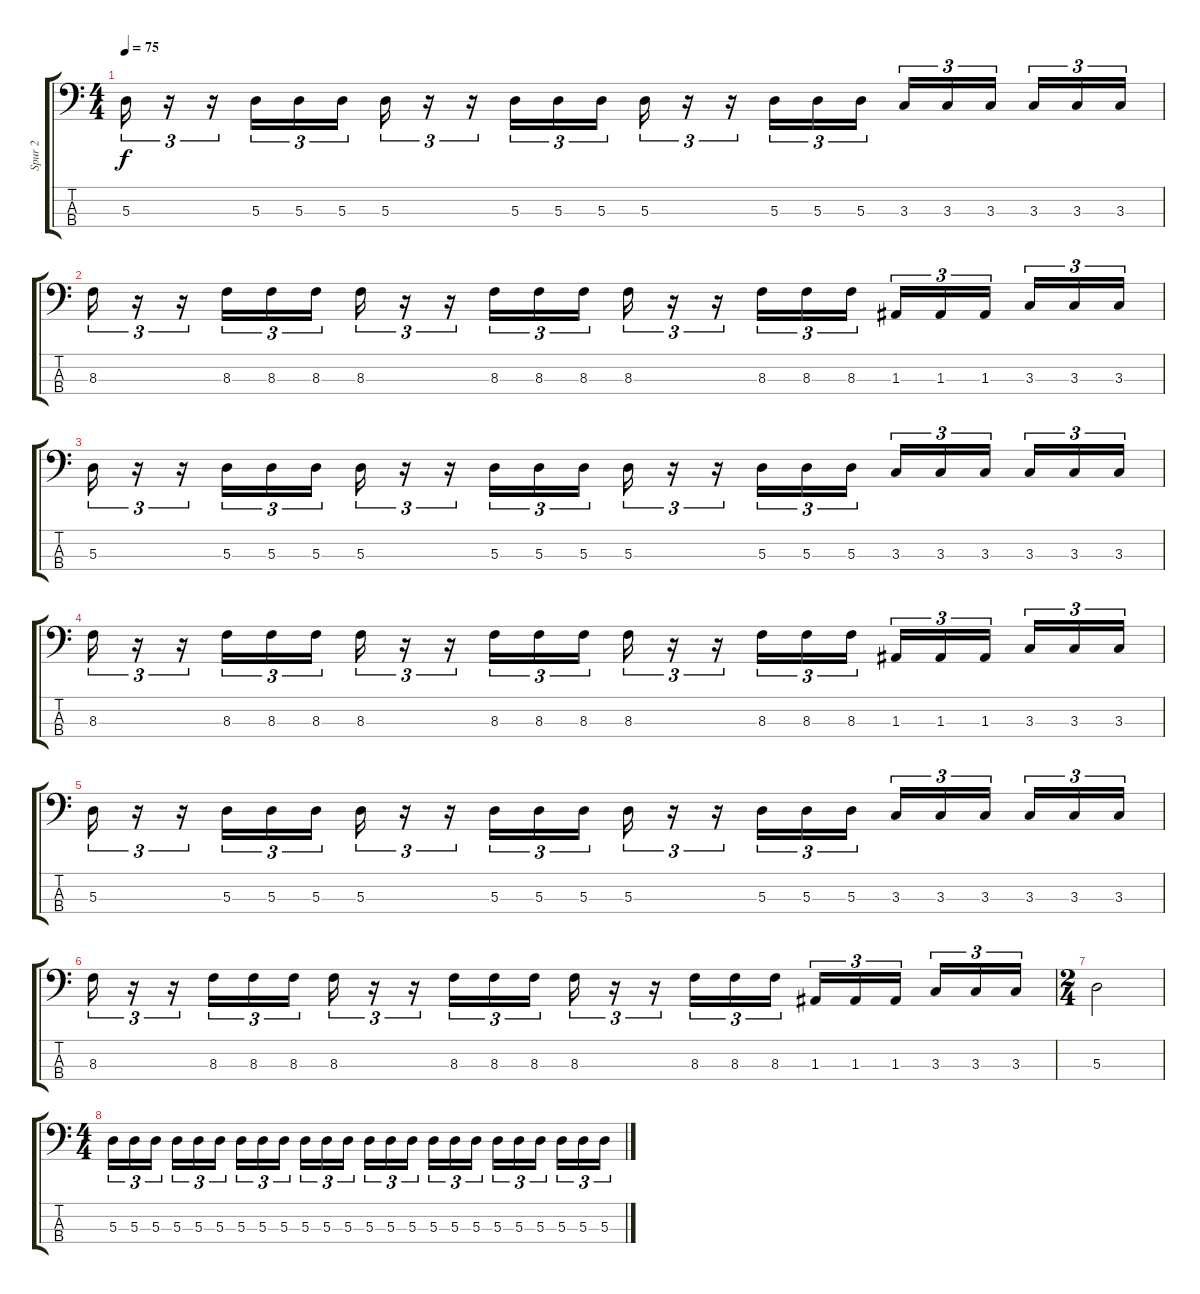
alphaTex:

\track ("Spur 2" "Spur 2") {instrument electricbassfinger}
\staff {score tabs}
\tuning (G2 D2 A1 E1) {hide}
\ts (4 4)
\tempo 75
\clef f4
\ks c
5.3.16{tu (3 2) dy f} r.16{tu (3 2)} r.16{tu (3 2)} 5.3.16{tu (3 2)} 5.3.16{tu (3 2)} 5.3.16{tu (3 2)} 5.3.16{tu (3 2)} r.16{tu (3 2)} r.16{tu (3 2)} 5.3.16{tu (3 2)} 5.3.16{tu (3 2)} 5.3.16{tu (3 2)} 5.3.16{tu (3 2)} r.16{tu (3 2)} r.16{tu (3 2)} 5.3.16{tu (3 2)} 5.3.16{tu (3 2)} 5.3.16{tu (3 2)} 3.3.16{tu (3 2)} 3.3.16{tu (3 2)} 3.3.16{tu (3 2)} 3.3.16{tu (3 2)} 3.3.16{tu (3 2)} 3.3.16{tu (3 2)} |
8.3.16{tu (3 2)} r.16{tu (3 2)} r.16{tu (3 2)} 8.3.16{tu (3 2)} 8.3.16{tu (3 2)} 8.3.16{tu (3 2)} 8.3.16{tu (3 2)} r.16{tu (3 2)} r.16{tu (3 2)} 8.3.16{tu (3 2)} 8.3.16{tu (3 2)} 8.3.16{tu (3 2)} 8.3.16{tu (3 2)} r.16{tu (3 2)} r.16{tu (3 2)} 8.3.16{tu (3 2)} 8.3.16{tu (3 2)} 8.3.16{tu (3 2)} 1.3.16{tu (3 2)} 1.3.16{tu (3 2)} 1.3.16{tu (3 2)} 3.3.16{tu (3 2)} 3.3.16{tu (3 2)} 3.3.16{tu (3 2)} |
5.3.16{tu (3 2)} r.16{tu (3 2)} r.16{tu (3 2)} 5.3.16{tu (3 2)} 5.3.16{tu (3 2)} 5.3.16{tu (3 2)} 5.3.16{tu (3 2)} r.16{tu (3 2)} r.16{tu (3 2)} 5.3.16{tu (3 2)} 5.3.16{tu (3 2)} 5.3.16{tu (3 2)} 5.3.16{tu (3 2)} r.16{tu (3 2)} r.16{tu (3 2)} 5.3.16{tu (3 2)} 5.3.16{tu (3 2)} 5.3.16{tu (3 2)} 3.3.16{tu (3 2)} 3.3.16{tu (3 2)} 3.3.16{tu (3 2)} 3.3.16{tu (3 2)} 3.3.16{tu (3 2)} 3.3.16{tu (3 2)} |
8.3.16{tu (3 2)} r.16{tu (3 2)} r.16{tu (3 2)} 8.3.16{tu (3 2)} 8.3.16{tu (3 2)} 8.3.16{tu (3 2)} 8.3.16{tu (3 2)} r.16{tu (3 2)} r.16{tu (3 2)} 8.3.16{tu (3 2)} 8.3.16{tu (3 2)} 8.3.16{tu (3 2)} 8.3.16{tu (3 2)} r.16{tu (3 2)} r.16{tu (3 2)} 8.3.16{tu (3 2)} 8.3.16{tu (3 2)} 8.3.16{tu (3 2)} 1.3.16{tu (3 2)} 1.3.16{tu (3 2)} 1.3.16{tu (3 2)} 3.3.16{tu (3 2)} 3.3.16{tu (3 2)} 3.3.16{tu (3 2)} |
5.3.16{tu (3 2)} r.16{tu (3 2)} r.16{tu (3 2)} 5.3.16{tu (3 2)} 5.3.16{tu (3 2)} 5.3.16{tu (3 2)} 5.3.16{tu (3 2)} r.16{tu (3 2)} r.16{tu (3 2)} 5.3.16{tu (3 2)} 5.3.16{tu (3 2)} 5.3.16{tu (3 2)} 5.3.16{tu (3 2)} r.16{tu (3 2)} r.16{tu (3 2)} 5.3.16{tu (3 2)} 5.3.16{tu (3 2)} 5.3.16{tu (3 2)} 3.3.16{tu (3 2)} 3.3.16{tu (3 2)} 3.3.16{tu (3 2)} 3.3.16{tu (3 2)} 3.3.16{tu (3 2)} 3.3.16{tu (3 2)} |
8.3.16{tu (3 2)} r.16{tu (3 2)} r.16{tu (3 2)} 8.3.16{tu (3 2)} 8.3.16{tu (3 2)} 8.3.16{tu (3 2)} 8.3.16{tu (3 2)} r.16{tu (3 2)} r.16{tu (3 2)} 8.3.16{tu (3 2)} 8.3.16{tu (3 2)} 8.3.16{tu (3 2)} 8.3.16{tu (3 2)} r.16{tu (3 2)} r.16{tu (3 2)} 8.3.16{tu (3 2)} 8.3.16{tu (3 2)} 8.3.16{tu (3 2)} 1.3.16{tu (3 2)} 1.3.16{tu (3 2)} 1.3.16{tu (3 2)} 3.3.16{tu (3 2)} 3.3.16{tu (3 2)} 3.3.16{tu (3 2)} |
\ts (2 4)
5.3.2 |
\ts (4 4)
5.3.16{tu (3 2)} 5.3.16{tu (3 2)} 5.3.16{tu (3 2)} 5.3.16{tu (3 2)} 5.3.16{tu (3 2)} 5.3.16{tu (3 2)} 5.3.16{tu (3 2)} 5.3.16{tu (3 2)} 5.3.16{tu (3 2)} 5.3.16{tu (3 2)} 5.3.16{tu (3 2)} 5.3.16{tu (3 2)} 5.3.16{tu (3 2)} 5.3.16{tu (3 2)} 5.3.16{tu (3 2)} 5.3.16{tu (3 2)} 5.3.16{tu (3 2)} 5.3.16{tu (3 2)} 5.3.16{tu (3 2)} 5.3.16{tu (3 2)} 5.3.16{tu (3 2)} 5.3.16{tu (3 2)} 5.3.16{tu (3 2)} 5.3.16{tu (3 2)}
